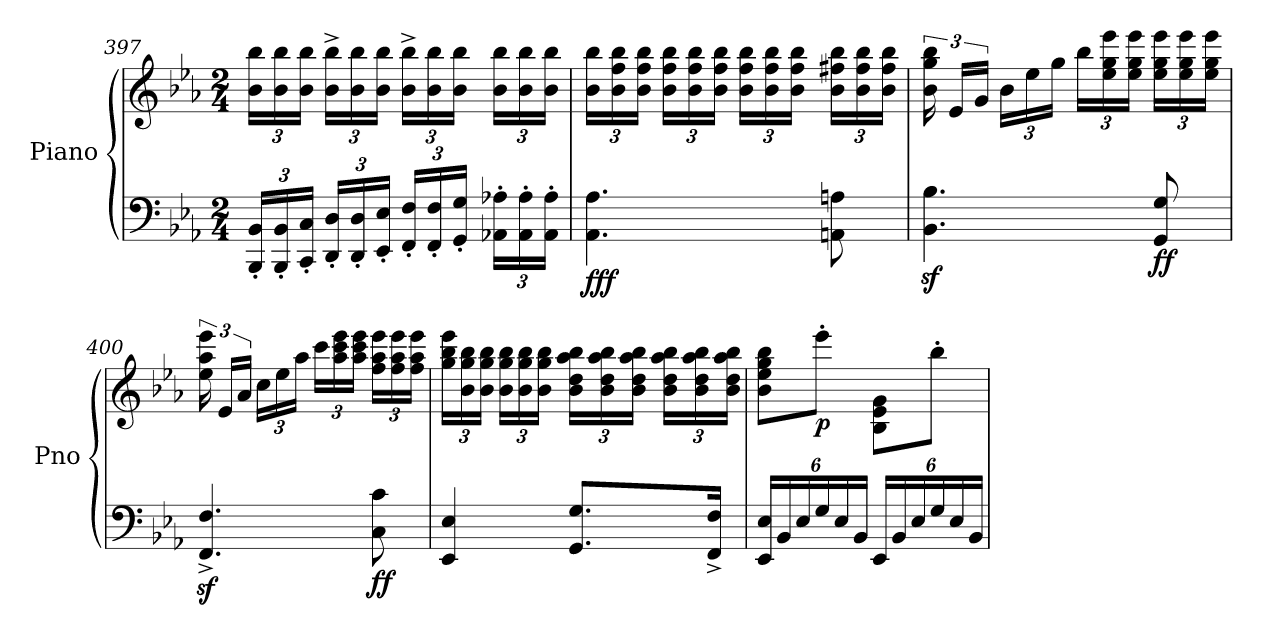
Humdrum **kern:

**kern	**kern	**dynam
*part1	*part1	*part1
*staff2	*staff1	*staff1/2
*I"Piano	*	*
*I'Pno	*	*
!!LO:PB:g=z
*clefF4	*clefG2	*
*k[b-e-a-]	*k[b-e-a-]	*
*M2/4	*M2/4	*
*Xbrackettup	*Xbrackettup	*
=397	=397	=397
24BBB-/' 24BB-/'LL	24b-\ 24bb-\LL	.
24BBB-/' 24BB-/'	24b-\ 24bb-\	.
24CC/' 24C/'JJ	24b-\ 24bb-\JJ	.
24DD/' 24D/'LL	24b-\^ 24bb-\^LL	.
24DD/' 24D/'	24b-\ 24bb-\	.
24EE-/' 24E-/'JJ	24b-\ 24bb-\JJ	.
24FF/' 24F/'LL	24b-\^ 24bb-\^LL	.
24FF/' 24F/'	24b-\ 24bb-\	.
24GG/' 24G/'JJ	24b-\ 24bb-\JJ	.
24AA-X\' 24A-X\'LL	24b-\ 24bb-\LL	.
24AA-\' 24A-\'	24b-\ 24bb-\	.
24AA-\' 24A-\'JJ	24b-\ 24bb-\JJ	.
=398	=398	=398
!	!	!LO:DY:b=2
!	!	!LO:DY:n=1:b
4.AA-\ 4.A-\	24b-\ 24bb-\LL	ff f
.	24b-\ 24ff\ 24bb-\	.
.	24b-\ 24ff\ 24bb-\JJ	.
.	24b-\ 24ff\ 24bb-\LL	.
.	24b-\ 24ff\ 24bb-\	.
.	24b-\ 24ff\ 24bb-\JJ	.
.	24b-\ 24ff\ 24bb-\LL	.
.	24b-\ 24ff\ 24bb-\	.
.	24b-\ 24ff\ 24bb-\JJ	.
8AAn\ 8An\	24b-\ 24ff#X\ 24bb-\LL	.
.	24b-\ 24ff#\ 24bb-\	.
.	24b-\ 24ff#\ 24bb-\JJ	.
=399	=399	=399
*	*brackettup	*
4.BB-\z> 4.B-\z>	24b-\ 24gg\ 24bb-\	.
.	24e-/LL	.
.	24g/JJ	.
*	*Xbrackettup	*
.	24b-\LL	.
.	24ee-\	.
.	24gg\JJ	.
.	24bb-\LL	.
.	24ee-\ 24gg\ 24eee-\	.
.	24ee-\ 24gg\ 24eee-\JJ	.
!	!	!LO:DY:b=2
8GG/ 8G/	24ee-\ 24gg\ 24eee-\LL	ff
.	24ee-\ 24gg\ 24eee-\	.
.	24ee-\ 24gg\ 24eee-\JJ	.
!!LO:LB:g=z
=400	=400	=400
*	*brackettup	*
4.FF/z>^ 4.F/z>^	24ee-\ 24aa-\ 24eee-\	.
.	24e-/LL	.
.	24a-/JJ	.
*	*Xbrackettup	*
.	24cc\LL	.
.	24ee-\	.
.	24aa-\JJ	.
.	24ccc\LL	.
.	24aa-\ 24ccc\ 24eee-\	.
.	24aa-\ 24ccc\ 24eee-\JJ	.
!	!	!LO:DY:b=2
8C\ 8c\	24ff\ 24aa-\ 24eee-\LL	ff
.	24ff\ 24aa-\ 24eee-\	.
.	24ff\ 24aa-\ 24eee-\JJ	.
=401	=401	=401
4EE-/ 4E-/	24gg\ 24bb-\ 24eee-\LL	.
.	24b-\ 24gg\ 24bb-\	.
.	24b-\ 24gg\ 24bb-\JJ	.
.	24b-\ 24gg\ 24bb-\LL	.
.	24b-\ 24gg\ 24bb-\	.
.	24b-\ 24gg\ 24bb-\JJ	.
8.GG/ 8.G/L	24b-\ 24dd\ 24aa-\ 24bb-\LL	.
.	24b-\ 24dd\ 24aa-\ 24bb-\	.
.	24b-\ 24dd\ 24aa-\ 24bb-\JJ	.
.	24b-\ 24dd\ 24aa-\ 24bb-\LL	.
.	24b-\ 24dd\ 24aa-\ 24bb-\	.
16FF/^ 16F/^Jk	.	.
.	24b-\ 24dd\ 24aa-\ 24bb-\JJ	.
=402	=402	=402
24EE-/ 24E-/LL	8b-\ 8ee-\ 8gg\ 8bb-\L	.
24BB-/	.	.
24E-/	.	.
!	!	!LO:DY:b
24G/	8eee-'\J	p
24E-/	.	.
24BB-/JJ	.	.
24EE-/LL	8B-\ 8e-\ 8g\L	.
24BB-/	.	.
24E-/	.	.
24G/	8bb-'\J	.
24E-/	.	.
24BB-/JJ	.	.
=	=	=
*-	*-	*-
